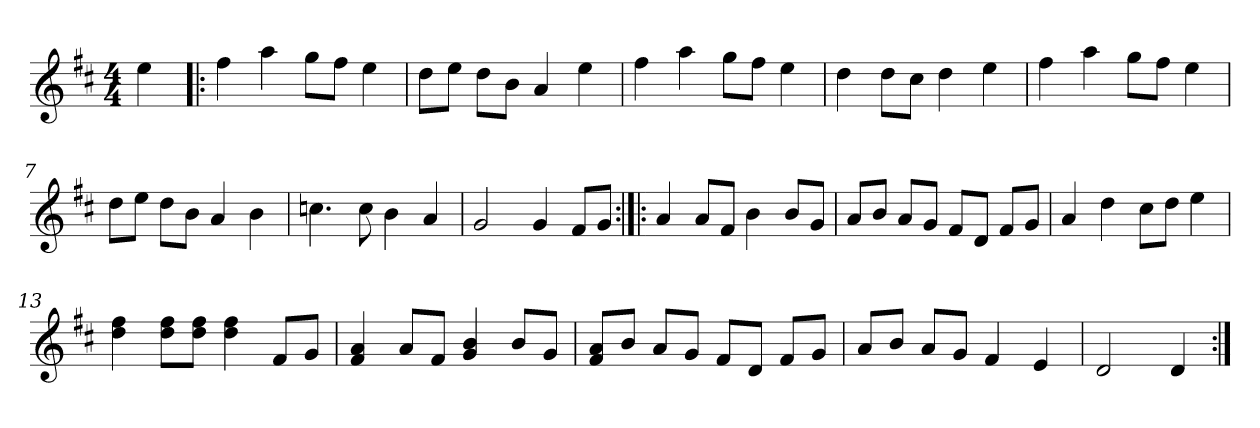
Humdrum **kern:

**kern
*part1
*staff1
*clefG2
*k[f#c#]
*D:
*M4/4
=1
4ee\
=2!|:
4ff#\
4aa\
8gg\L
8ff#\J
4ee\
=3
8dd\L
8ee\J
8dd\L
8b\J
4a/
4ee\
=4
4ff#\
4aa\
8gg\L
8ff#\J
4ee\
=5
4dd\
8dd\L
8cc#\J
4dd\
4ee\
=6
4ff#\
4aa\
8gg\L
8ff#\J
4ee\
=7
8dd\L
8ee\J
8dd\L
8b\J
4a/
4b\
=8
4.ccn\
8cc\
4b\
4a/
!!LO:LB:g=z
=9
2g/
4g/
8f#/L
8g/J
=10:|!|:
4a/
8a/L
8f#/J
4b\
8b/L
8g/J
=11
8a/L
8b/J
8a/L
8g/J
8f#/L
8d/J
8f#/L
8g/J
=12
4a/
4dd\
8cc#\L
8dd\J
4ee\
=13
4dd\ 4ff#\
8dd\ 8ff#\L
8dd\ 8ff#\J
4dd\ 4ff#\
8f#/L
8g/J
=14
4f#/ 4a/
8a/L
8f#/J
4g/ 4b/
8b/L
8g/J
=15
8f#/ 8a/L
8b/J
8a/L
8g/J
8f#/L
8d/J
8f#/L
8g/J
!!LO:LB:g=z
=16
8a/L
8b/J
8a/L
8g/J
4f#/
4e/
=17
2d/
4d/
=:|!
*-
